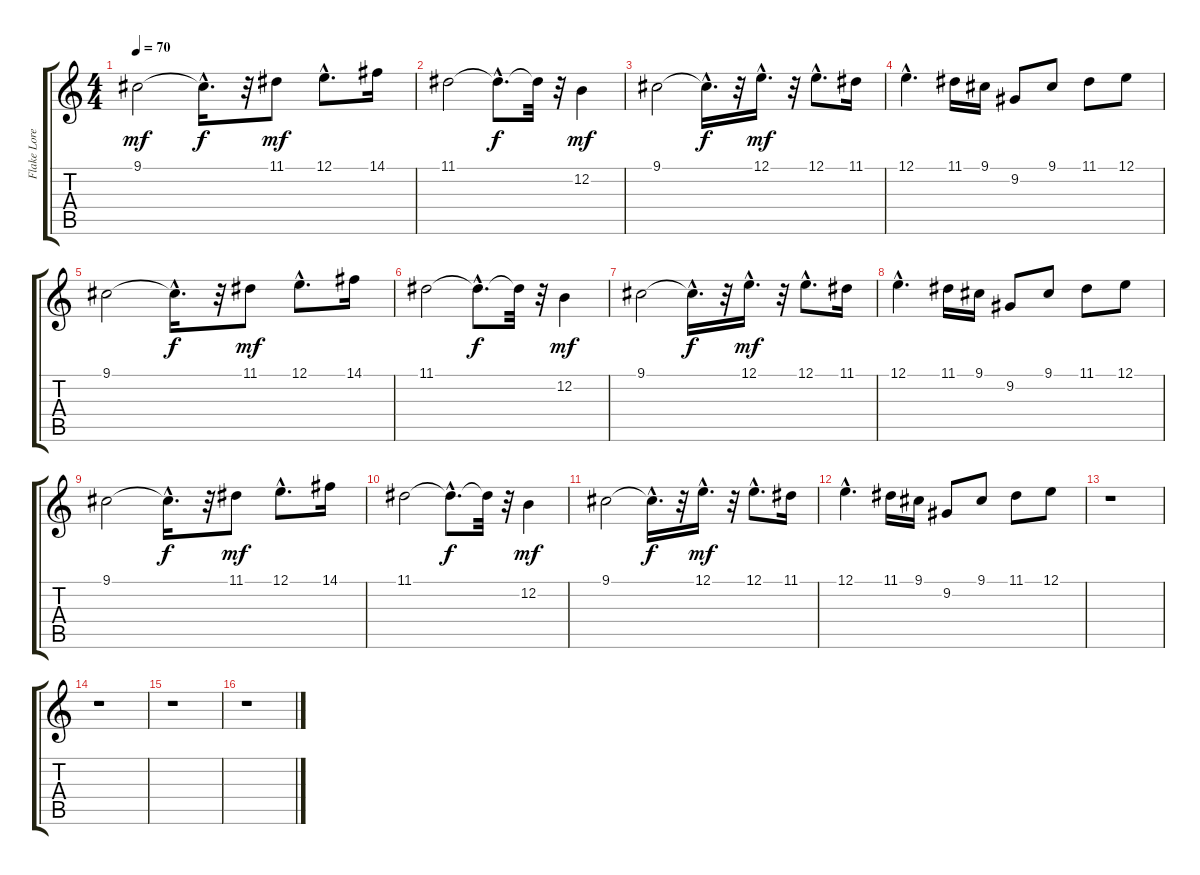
\track ("Flake Lorenz" "Flake Lore") {instrument stringensemble1}
\staff {score tabs}
\tuning (E4 B3 G3 D3 A2 E2) {hide}
\ts (4 4)
\tempo 70
\clef g2
\ks c
9.1.2{dy mf} 9.1{hac t}.16{d dy f} r.32 11.1.8{dy mf} 12.1{hac}.8{d} 14.1.16 |
11.1.2 11.1{hac t}.8{d dy f} 11.1{t}.32 r.32 12.2.4{dy mf} |
9.1.2 9.1{hac t}.16{d dy f} r.32 12.1{hac}.16{d dy mf} r.32 12.1{hac}.8{d} 11.1.16 |
12.1{hac}.4{d} 11.1.16 9.1.16 9.2.8 9.1.8 11.1.8 12.1.8 |
9.1.2 9.1{hac t}.16{d dy f} r.32 11.1.8{dy mf} 12.1{hac}.8{d} 14.1.16 |
11.1.2 11.1{hac t}.8{d dy f} 11.1{t}.32 r.32 12.2.4{dy mf} |
9.1.2 9.1{hac t}.16{d dy f} r.32 12.1{hac}.16{d dy mf} r.32 12.1{hac}.8{d} 11.1.16 |
12.1{hac}.4{d} 11.1.16 9.1.16 9.2.8 9.1.8 11.1.8 12.1.8 |
9.1.2 9.1{hac t}.16{d dy f} r.32 11.1.8{dy mf} 12.1{hac}.8{d} 14.1.16 |
11.1.2 11.1{hac t}.8{d dy f} 11.1{t}.32 r.32 12.2.4{dy mf} |
9.1.2 9.1{hac t}.16{d dy f} r.32 12.1{hac}.16{d dy mf} r.32 12.1{hac}.8{d} 11.1.16 |
12.1{hac}.4{d} 11.1.16 9.1.16 9.2.8 9.1.8 11.1.8 12.1.8 |
r.1 |
r.1 |
r.1 |
r.1
